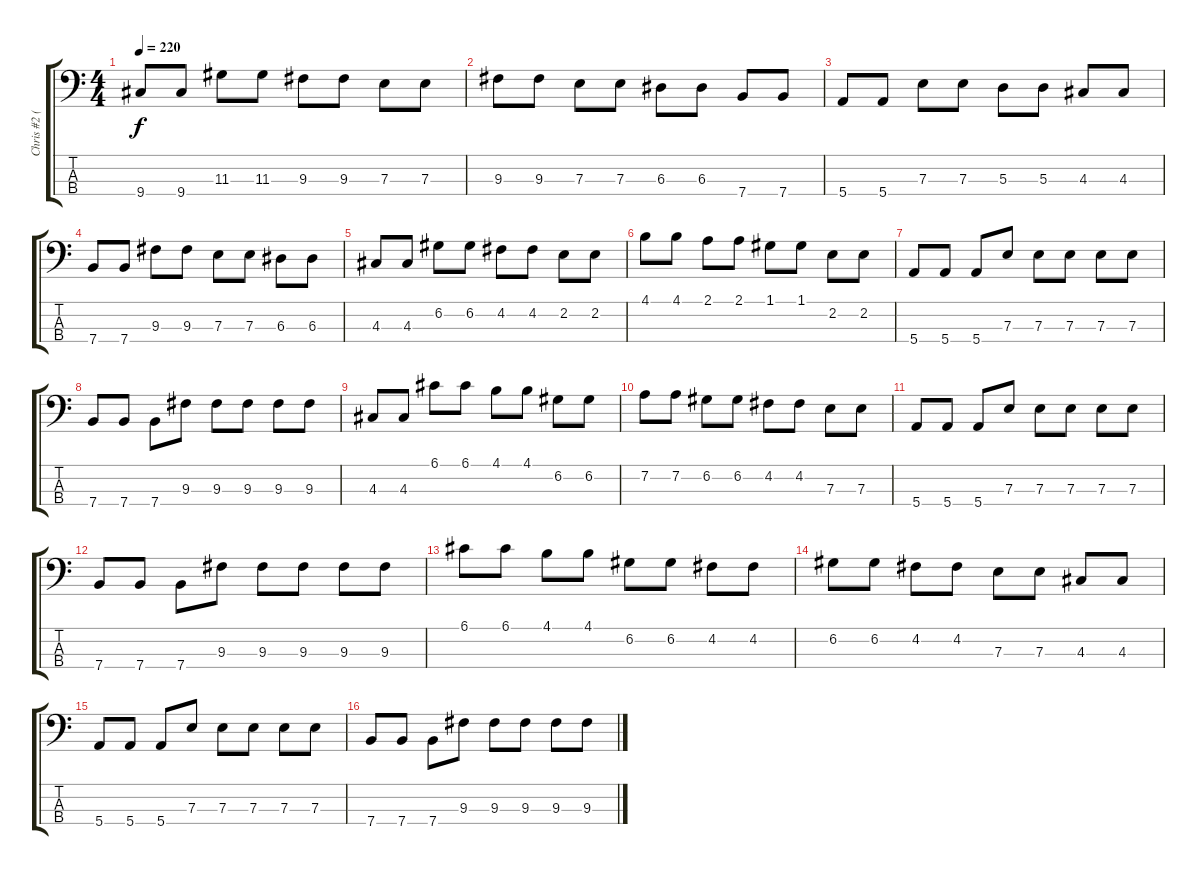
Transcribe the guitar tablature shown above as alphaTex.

\track ("Chris #2 (Bass / Vocals)" "Chris #2 (") {instrument electricbassfinger}
\staff {score tabs}
\tuning (G2 D2 A1 E1) {hide}
\ts (4 4)
\tempo 220
\clef f4
\ks c
9.4.8{dy f} 9.4.8 11.3.8 11.3.8 9.3.8 9.3.8 7.3.8 7.3.8 |
9.3.8 9.3.8 7.3.8 7.3.8 6.3.8 6.3.8 7.4.8 7.4.8 |
5.4.8 5.4.8 7.3.8 7.3.8 5.3.8 5.3.8 4.3.8 4.3.8 |
7.4.8 7.4.8 9.3.8 9.3.8 7.3.8 7.3.8 6.3.8 6.3.8 |
4.3.8 4.3.8 6.2.8 6.2.8 4.2.8 4.2.8 2.2.8 2.2.8 |
4.1.8 4.1.8 2.1.8 2.1.8 1.1.8 1.1.8 2.2.8 2.2.8 |
5.4.8 5.4.8 5.4.8 7.3.8 7.3.8 7.3.8 7.3.8 7.3.8 |
7.4.8 7.4.8 7.4.8 9.3.8 9.3.8 9.3.8 9.3.8 9.3.8 |
4.3.8 4.3.8 6.1.8 6.1.8 4.1.8 4.1.8 6.2.8 6.2.8 |
7.2.8 7.2.8 6.2.8 6.2.8 4.2.8 4.2.8 7.3.8 7.3.8 |
5.4.8 5.4.8 5.4.8 7.3.8 7.3.8 7.3.8 7.3.8 7.3.8 |
7.4.8 7.4.8 7.4.8 9.3.8 9.3.8 9.3.8 9.3.8 9.3.8 |
6.1.8 6.1.8 4.1.8 4.1.8 6.2.8 6.2.8 4.2.8 4.2.8 |
6.2.8 6.2.8 4.2.8 4.2.8 7.3.8 7.3.8 4.3.8 4.3.8 |
5.4.8 5.4.8 5.4.8 7.3.8 7.3.8 7.3.8 7.3.8 7.3.8 |
7.4.8 7.4.8 7.4.8 9.3.8 9.3.8 9.3.8 9.3.8 9.3.8
